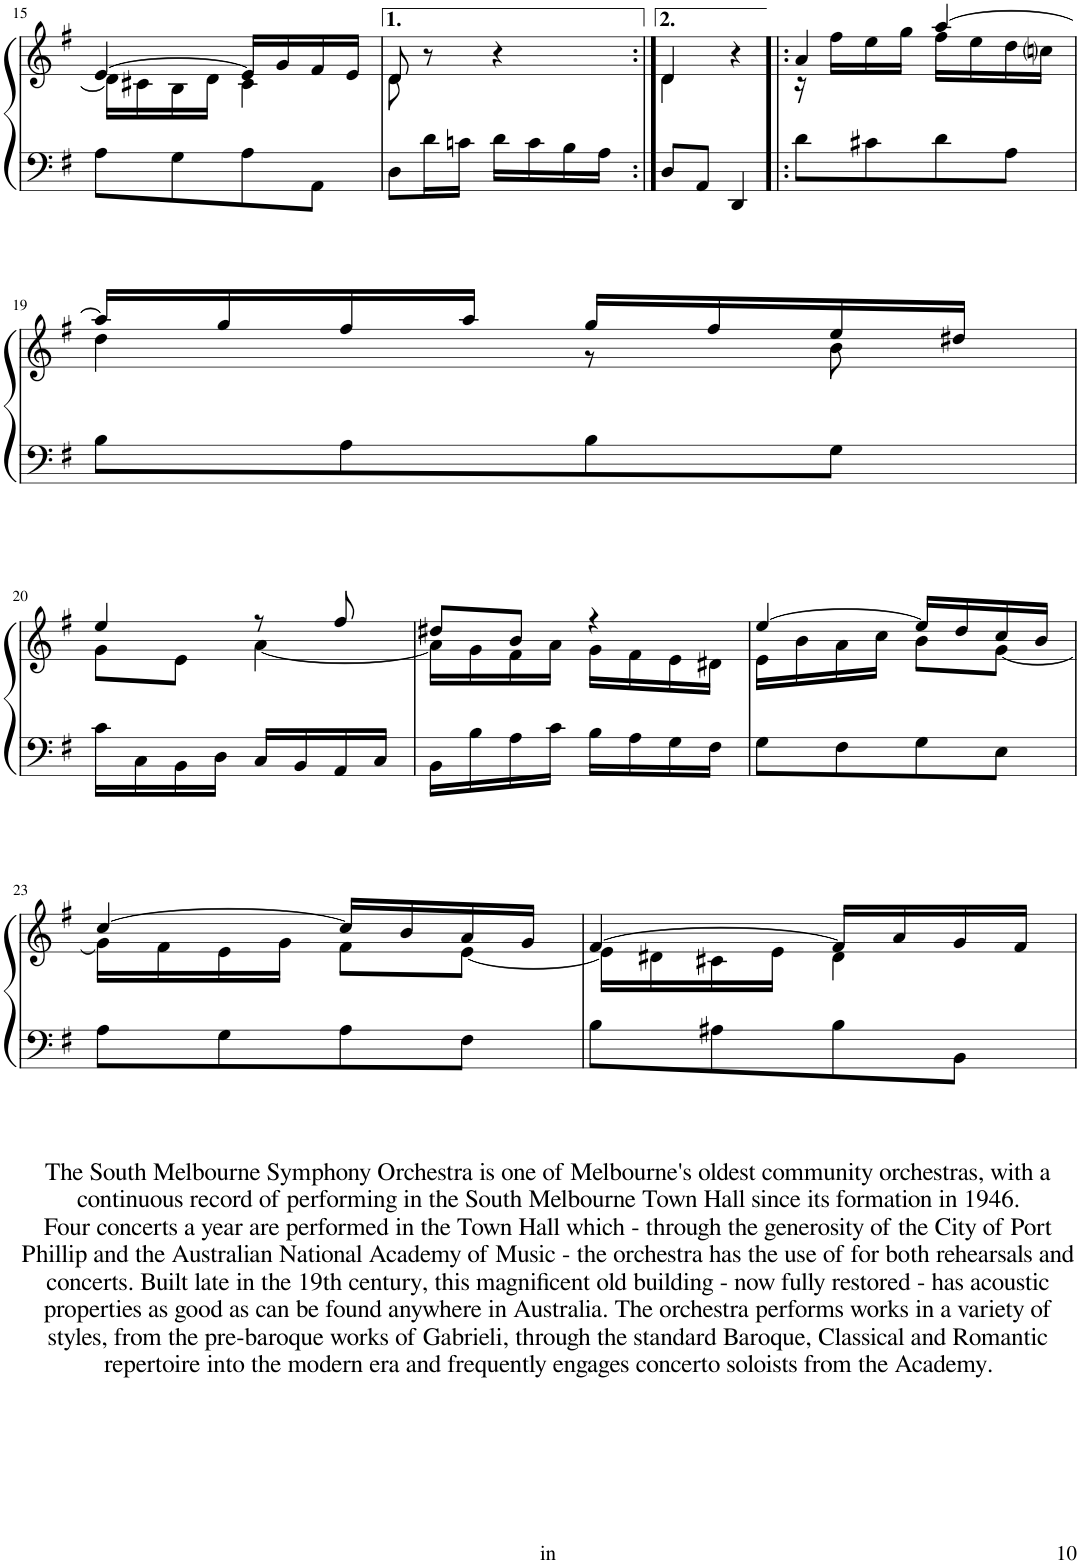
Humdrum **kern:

**kern	**kern
*part1	*part1
*staff2	*staff1
*I"Piano	*
*I'Pno	*
!!LO:PB:g=z
*clefF4	*clefG2
*k[f#]	*k[f#]
*M2/4	*M2/4
=15	=15
*	*^
8A\L	[4e/	16d\LL]
.	.	16c#X\
8G\	.	16B\
.	.	16d\JJ
8A\	16e/LL]	4c#\
.	16g/	.
8AA\J	16f#/	.
.	16e/JJ	.
=16	=16	=16
8D\L	8d/	8d\
16d\L	8r	4.ryy
16cn\JJ	.	.
16d\LL	4r	.
16c\	.	.
16B\	.	.
16A\JJ	.	.
=17:|!	=17:|!	=17:|!
8D/L	4d/	4d\
8AA/J	.	.
4DD/	4r	4ryy
=18!|:	=18!|:	=18!|:
8d\L	4a/	16r
.	.	16ff#\LL
8c#X\	.	16ee\
.	.	16gg\JJ
8d\	[4aa/	16ff#\LL
.	.	16ee\
8A\J	.	16dd\
.	.	16ccni\JJ
!!LO:LB:g=z	!!
=19	=19	=19
8B\L	16aa/LL]	4dd\
.	16gg/	.
8A\	16ff#/	.
.	16aa/JJ	.
8B\	16gg/LL	8r
.	16ff#/	.
8G\J	16ee/	8b\
.	16dd#X/JJ	.
!!LO:LB:g=z	!!
=20	=20	=20
16c\LL	4ee/	8g\L
16C\	.	.
16BB\	.	8e\J
16D\JJ	.	.
16C/LL	8r	[4a\
16BB/	.	.
16AA/	8ff#/	.
16C/JJ	.	.
=21	=21	=21
16BB\LL	8dd#X/L	16a\LL]
16B\	.	16g\
16A\	8b/J	16f#\
16c\JJ	.	16a\JJ
16B\LL	4r	16g\LL
16A\	.	16f#\
16G\	.	16e\
16F#\JJ	.	16d#X\JJ
=22	=22	=22
8G\L	[4ee/	16e\LL
.	.	16b\
8F#\	.	16a\
.	.	16cc\JJ
8G\	16ee/LL]	8b\L
.	16dd/	.
8E\J	16cc/	[8g\J
.	16b/JJ	.
!!LO:LB:g=z	!!
=23	=23	=23
8A\L	[4cc/	16g\LL]
.	.	16f#\
8G\	.	16e\
.	.	16g\JJ
8A\	16cc/LL]	8f#\L
.	16b/	.
8F#\J	16a/	[8e\J
.	16g/JJ	.
=24	=24	=24
8B\L	[4f#/	16e\LL]
.	.	16d#X\
8A#X\	.	16c#X\
.	.	16e\JJ
8B\	16f#/LL]	4d#\
.	16a/	.
8BB\J	16g/	.
.	16f#/JJ	.
*	*v	*v
=	=
*-	*-
